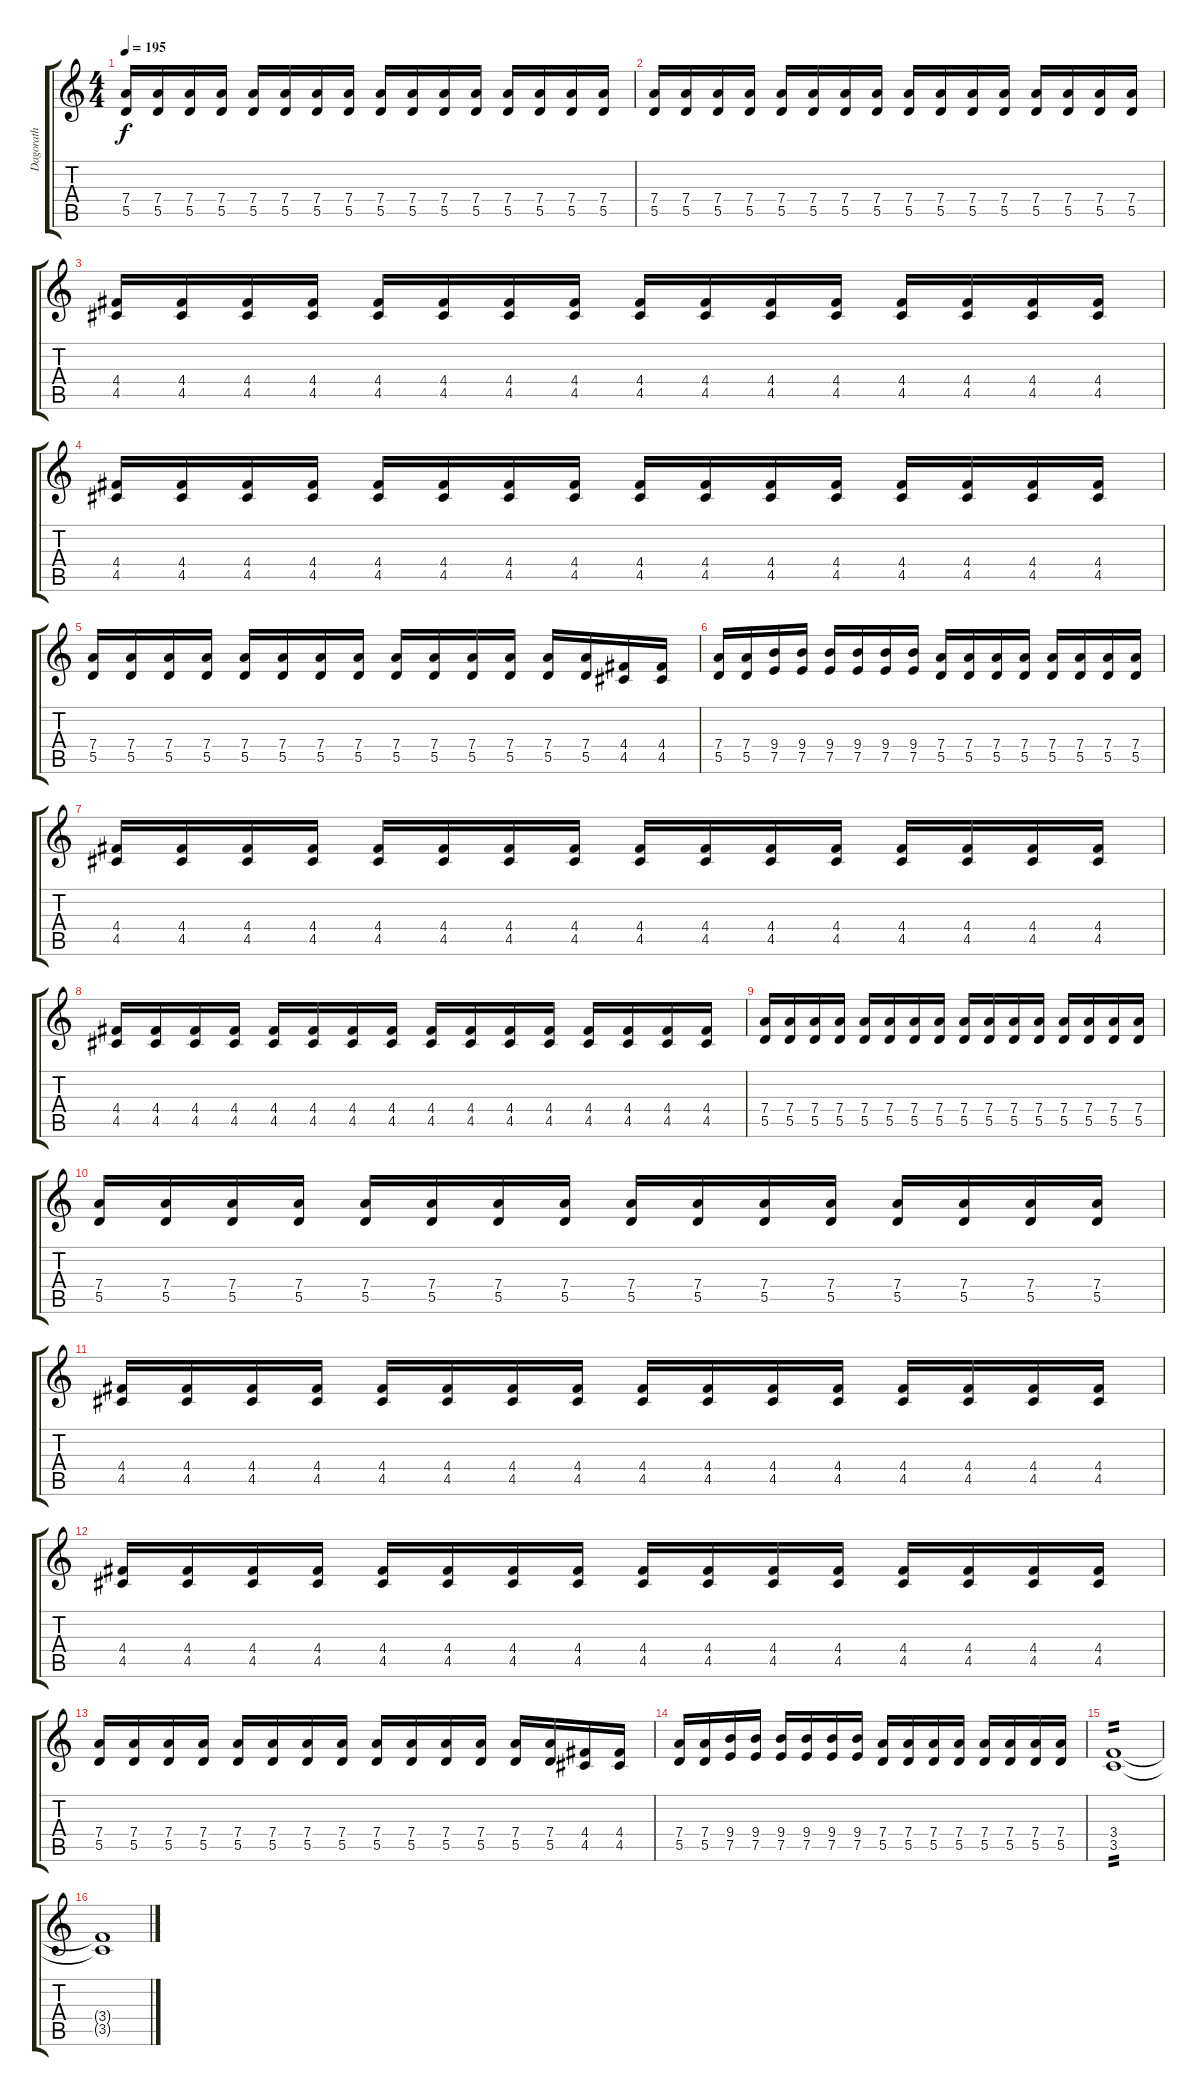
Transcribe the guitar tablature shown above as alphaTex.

\track ("Dagorath" "Dagorath") {instrument overdrivenguitar}
\staff {score tabs}
\tuning (E4 B3 G3 D3 A2 E2) {hide}
\ts (4 4)
\tempo 195
\clef g2
\ks c
(7.4 5.5).16{dy f} (7.4 5.5).16 (7.4 5.5).16 (7.4 5.5).16 (7.4 5.5).16 (7.4 5.5).16 (7.4 5.5).16 (7.4 5.5).16 (7.4 5.5).16 (7.4 5.5).16 (7.4 5.5).16 (7.4 5.5).16 (7.4 5.5).16 (7.4 5.5).16 (7.4 5.5).16 (7.4 5.5).16 |
(7.4 5.5).16 (7.4 5.5).16 (7.4 5.5).16 (7.4 5.5).16 (7.4 5.5).16 (7.4 5.5).16 (7.4 5.5).16 (7.4 5.5).16 (7.4 5.5).16 (7.4 5.5).16 (7.4 5.5).16 (7.4 5.5).16 (7.4 5.5).16 (7.4 5.5).16 (7.4 5.5).16 (7.4 5.5).16 |
(4.4 4.5).16 (4.4 4.5).16 (4.4 4.5).16 (4.4 4.5).16 (4.4 4.5).16 (4.4 4.5).16 (4.4 4.5).16 (4.4 4.5).16 (4.4 4.5).16 (4.4 4.5).16 (4.4 4.5).16 (4.4 4.5).16 (4.4 4.5).16 (4.4 4.5).16 (4.4 4.5).16 (4.4 4.5).16 |
(4.4 4.5).16 (4.4 4.5).16 (4.4 4.5).16 (4.4 4.5).16 (4.4 4.5).16 (4.4 4.5).16 (4.4 4.5).16 (4.4 4.5).16 (4.4 4.5).16 (4.4 4.5).16 (4.4 4.5).16 (4.4 4.5).16 (4.4 4.5).16 (4.4 4.5).16 (4.4 4.5).16 (4.4 4.5).16 |
(7.4 5.5).16 (7.4 5.5).16 (7.4 5.5).16 (7.4 5.5).16 (7.4 5.5).16 (7.4 5.5).16 (7.4 5.5).16 (7.4 5.5).16 (7.4 5.5).16 (7.4 5.5).16 (7.4 5.5).16 (7.4 5.5).16 (7.4 5.5).16 (7.4 5.5).16 (4.4 4.5).16 (4.4 4.5).16 |
(7.4 5.5).16 (7.4 5.5).16 (9.4 7.5).16 (9.4 7.5).16 (9.4 7.5).16 (9.4 7.5).16 (9.4 7.5).16 (9.4 7.5).16 (7.4 5.5).16 (7.4 5.5).16 (7.4 5.5).16 (7.4 5.5).16 (7.4 5.5).16 (7.4 5.5).16 (7.4 5.5).16 (7.4 5.5).16 |
(4.4 4.5).16 (4.4 4.5).16 (4.4 4.5).16 (4.4 4.5).16 (4.4 4.5).16 (4.4 4.5).16 (4.4 4.5).16 (4.4 4.5).16 (4.4 4.5).16 (4.4 4.5).16 (4.4 4.5).16 (4.4 4.5).16 (4.4 4.5).16 (4.4 4.5).16 (4.4 4.5).16 (4.4 4.5).16 |
(4.4 4.5).16 (4.4 4.5).16 (4.4 4.5).16 (4.4 4.5).16 (4.4 4.5).16 (4.4 4.5).16 (4.4 4.5).16 (4.4 4.5).16 (4.4 4.5).16 (4.4 4.5).16 (4.4 4.5).16 (4.4 4.5).16 (4.4 4.5).16 (4.4 4.5).16 (4.4 4.5).16 (4.4 4.5).16 |
(7.4 5.5).16 (7.4 5.5).16 (7.4 5.5).16 (7.4 5.5).16 (7.4 5.5).16 (7.4 5.5).16 (7.4 5.5).16 (7.4 5.5).16 (7.4 5.5).16 (7.4 5.5).16 (7.4 5.5).16 (7.4 5.5).16 (7.4 5.5).16 (7.4 5.5).16 (7.4 5.5).16 (7.4 5.5).16 |
(7.4 5.5).16 (7.4 5.5).16 (7.4 5.5).16 (7.4 5.5).16 (7.4 5.5).16 (7.4 5.5).16 (7.4 5.5).16 (7.4 5.5).16 (7.4 5.5).16 (7.4 5.5).16 (7.4 5.5).16 (7.4 5.5).16 (7.4 5.5).16 (7.4 5.5).16 (7.4 5.5).16 (7.4 5.5).16 |
(4.4 4.5).16 (4.4 4.5).16 (4.4 4.5).16 (4.4 4.5).16 (4.4 4.5).16 (4.4 4.5).16 (4.4 4.5).16 (4.4 4.5).16 (4.4 4.5).16 (4.4 4.5).16 (4.4 4.5).16 (4.4 4.5).16 (4.4 4.5).16 (4.4 4.5).16 (4.4 4.5).16 (4.4 4.5).16 |
(4.4 4.5).16 (4.4 4.5).16 (4.4 4.5).16 (4.4 4.5).16 (4.4 4.5).16 (4.4 4.5).16 (4.4 4.5).16 (4.4 4.5).16 (4.4 4.5).16 (4.4 4.5).16 (4.4 4.5).16 (4.4 4.5).16 (4.4 4.5).16 (4.4 4.5).16 (4.4 4.5).16 (4.4 4.5).16 |
(7.4 5.5).16 (7.4 5.5).16 (7.4 5.5).16 (7.4 5.5).16 (7.4 5.5).16 (7.4 5.5).16 (7.4 5.5).16 (7.4 5.5).16 (7.4 5.5).16 (7.4 5.5).16 (7.4 5.5).16 (7.4 5.5).16 (7.4 5.5).16 (7.4 5.5).16 (4.4 4.5).16 (4.4 4.5).16 |
(7.4 5.5).16 (7.4 5.5).16 (9.4 7.5).16 (9.4 7.5).16 (9.4 7.5).16 (9.4 7.5).16 (9.4 7.5).16 (9.4 7.5).16 (7.4 5.5).16 (7.4 5.5).16 (7.4 5.5).16 (7.4 5.5).16 (7.4 5.5).16 (7.4 5.5).16 (7.4 5.5).16 (7.4 5.5).16 |
(3.4 3.5).1{tp 2} |
(3.4{t} 3.5{t}).1
